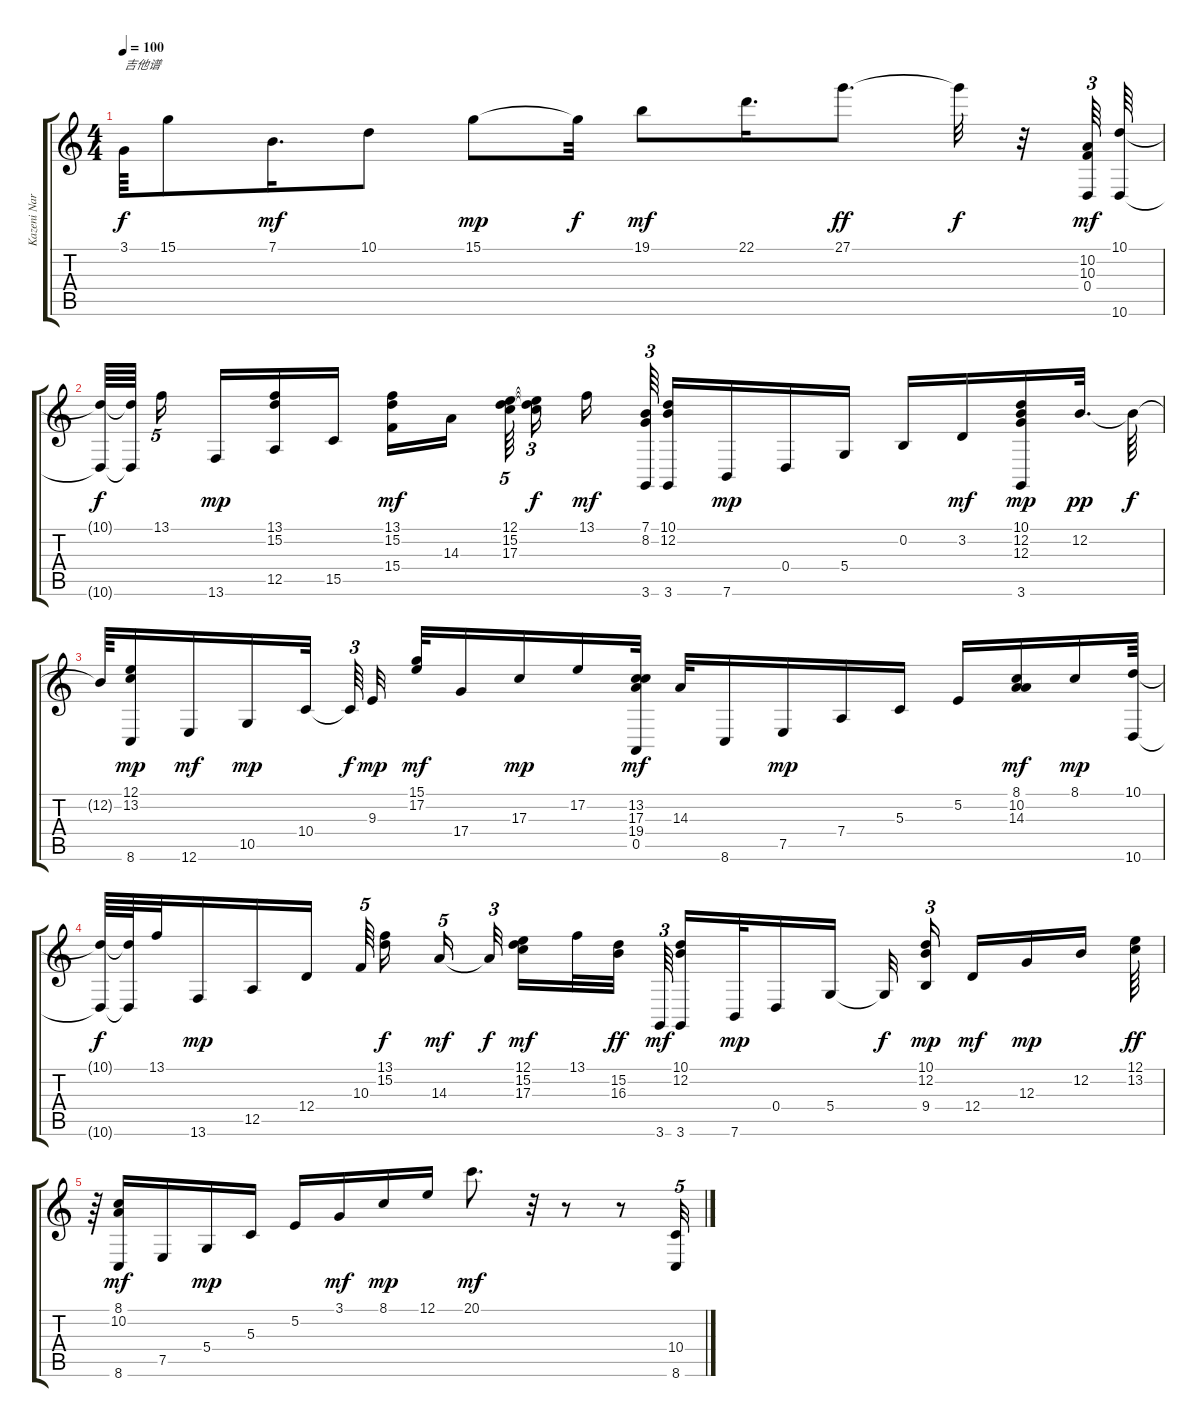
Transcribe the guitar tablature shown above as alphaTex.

\track ("Kazeni Nari Tai    " "Kazeni Nar") {instrument orchestralharp}
\staff {score tabs}
\tuning (E4 B3 G3 D3 A2 E2) {hide}
\ts (4 4)
\tempo 100
\clef g2
\ks c
3.1{t}.64{txt "吉他谱" dy f} 15.1.8 7.1.16{d dy mf} 10.1.8 15.1.8{dy mp} 15.1{t}.32{dy f} 19.1.8{dy mf} 22.1.16{d} 27.1.8{d dy ff} 27.1{t}.32{dy f} r.32 (10.2 10.3 0.4).64{tu (3 2) dy mf} (10.1 10.6).64 |
(10.1{t} 10.6{t}).64{dy f} (10.1{t} 10.6{t}).64{beam splitsecondary} 13.1.16{tu (5 4) beam splitsecondary} 13.6.16{dy mp} (13.1 15.2 12.5).16 15.5.16 (13.1 15.2 15.4).16{dy mf} 14.3.16{beam splitsecondary} (12.1 15.2 17.3).64{tu (5 4)} (12.1{t} 15.2{t} 17.3{t}).16{tu (3 2) dy f beam splitsecondary} 13.1.16{dy mf} (7.1 8.2 3.6).64{tu (3 2) beam splitsecondary} (10.1 12.2 3.6).16 7.6.16{dy mp} 0.4.16 5.4.16 0.2.16 3.2.16{dy mf} (10.1 12.2 12.3 3.6).16{dy mp} 12.2.32{d dy pp} 12.2{t}.64{dy f} |
12.2{t}.64 (12.1 13.2 8.6).16{dy mp} 12.6.16{dy mf} 10.5.16{dy mp} 10.4.32{beam splitsecondary} 10.4{t}.64{tu (3 2) dy f} 9.3.32{dy mp} (15.1 17.2).32{dy mf} 17.4.16 17.3.16{dy mp} 17.2.16 (13.2 17.3 19.4 0.5).32{dy mf} 14.3.32 8.6.16 7.5.16{dy mp} 7.4.16 5.3.16 5.2.16 (8.1 10.2 14.3).16{dy mf} 8.1.16{dy mp} (10.1 10.6).64 |
(10.1{t} 10.6{t}).64{dy f} (10.1{t} 10.6{t}).64 13.1.32 13.6.16{dy mp} 12.5.16 12.4.16 10.3.64{tu (5 4) beam splitsecondary} (13.1 15.2).16{dy f beam splitsecondary} 14.3.16{tu (5 4) dy mf} 14.3{t}.32{tu (3 2) dy f beam splitsecondary} (12.1 15.2 17.3).16{dy mf} 13.1.32 (15.2 16.3).32{dy ff} 3.6.64{tu (3 2) dy mf beam splitsecondary} (10.1 12.2 3.6).16 7.6.32{dy mp} 0.4.16 5.4.16 5.4{t}.32{dy f beam splitsecondary} (10.1 12.2 9.4).16{tu (3 2) dy mp beam splitsecondary} 12.4.16{dy mf} 12.3.16{dy mp} 12.2.16 (12.1 13.2).64{dy ff} |
r.64 (8.1 10.2 8.6).16{dy mf} 7.5.16 5.4.16{dy mp} 5.3.16 5.2.16 3.1.16{dy mf} 8.1.16{dy mp} 12.1.16 20.1.8{d dy mf} r.32 r.8 r.8 (10.4 8.6).32{tu (5 4)}
